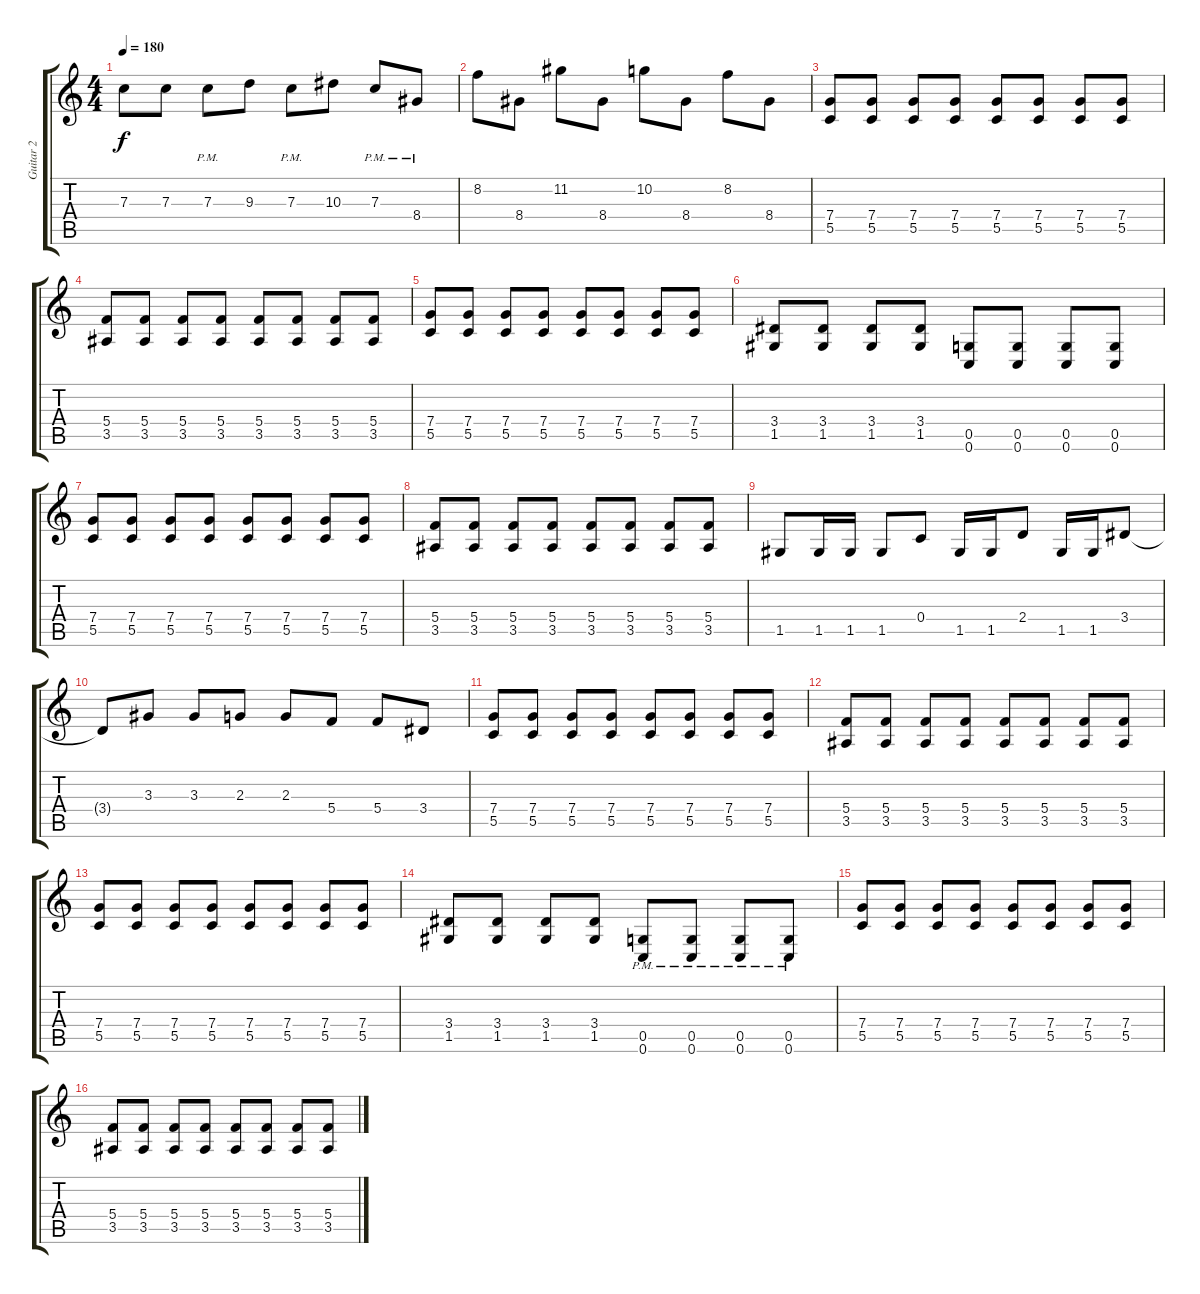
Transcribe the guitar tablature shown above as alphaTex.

\track ("Guitar 2" "Guitar 2") {instrument overdrivenguitar}
\staff {score tabs}
\tuning (D4 A3 F3 C3 G2 C2) {hide}
\ts (4 4)
\tempo 180
\clef g2
\ks c
7.3.8{dy f} 7.3.8 7.3{pm}.8 9.3.8 7.3{pm}.8 10.3.8 7.3{pm}.8 8.4{pm}.8 |
8.2.8 8.4.8 11.2.8 8.4.8 10.2.8 8.4.8 8.2.8 8.4.8 |
(7.4 5.5).8 (7.4 5.5).8 (7.4 5.5).8 (7.4 5.5).8 (7.4 5.5).8 (7.4 5.5).8 (7.4 5.5).8 (7.4 5.5).8 |
(5.4 3.5).8 (5.4 3.5).8 (5.4 3.5).8 (5.4 3.5).8 (5.4 3.5).8 (5.4 3.5).8 (5.4 3.5).8 (5.4 3.5).8 |
(7.4 5.5).8 (7.4 5.5).8 (7.4 5.5).8 (7.4 5.5).8 (7.4 5.5).8 (7.4 5.5).8 (7.4 5.5).8 (7.4 5.5).8 |
(3.4 1.5).8 (3.4 1.5).8 (3.4 1.5).8 (3.4 1.5).8 (0.5 0.6).8 (0.5 0.6).8 (0.5 0.6).8 (0.5 0.6).8 |
(7.4 5.5).8 (7.4 5.5).8 (7.4 5.5).8 (7.4 5.5).8 (7.4 5.5).8 (7.4 5.5).8 (7.4 5.5).8 (7.4 5.5).8 |
(5.4 3.5).8 (5.4 3.5).8 (5.4 3.5).8 (5.4 3.5).8 (5.4 3.5).8 (5.4 3.5).8 (5.4 3.5).8 (5.4 3.5).8 |
1.5.8 1.5.16 1.5.16 1.5.8 0.4.8 1.5.16 1.5.16 2.4.8 1.5.16 1.5.16 3.4.8 |
3.4{t}.8 3.3.8 3.3.8 2.3.8 2.3.8 5.4.8 5.4.8 3.4.8 |
(7.4 5.5).8 (7.4 5.5).8 (7.4 5.5).8 (7.4 5.5).8 (7.4 5.5).8 (7.4 5.5).8 (7.4 5.5).8 (7.4 5.5).8 |
(5.4 3.5).8 (5.4 3.5).8 (5.4 3.5).8 (5.4 3.5).8 (5.4 3.5).8 (5.4 3.5).8 (5.4 3.5).8 (5.4 3.5).8 |
(7.4 5.5).8 (7.4 5.5).8 (7.4 5.5).8 (7.4 5.5).8 (7.4 5.5).8 (7.4 5.5).8 (7.4 5.5).8 (7.4 5.5).8 |
(3.4 1.5).8 (3.4 1.5).8 (3.4 1.5).8 (3.4 1.5).8 (0.5{pm} 0.6{pm}).8 (0.5{pm} 0.6{pm}).8 (0.5{pm} 0.6{pm}).8 (0.5{pm} 0.6{pm}).8 |
(7.4 5.5).8 (7.4 5.5).8 (7.4 5.5).8 (7.4 5.5).8 (7.4 5.5).8 (7.4 5.5).8 (7.4 5.5).8 (7.4 5.5).8 |
(5.4 3.5).8 (5.4 3.5).8 (5.4 3.5).8 (5.4 3.5).8 (5.4 3.5).8 (5.4 3.5).8 (5.4 3.5).8 (5.4 3.5).8
